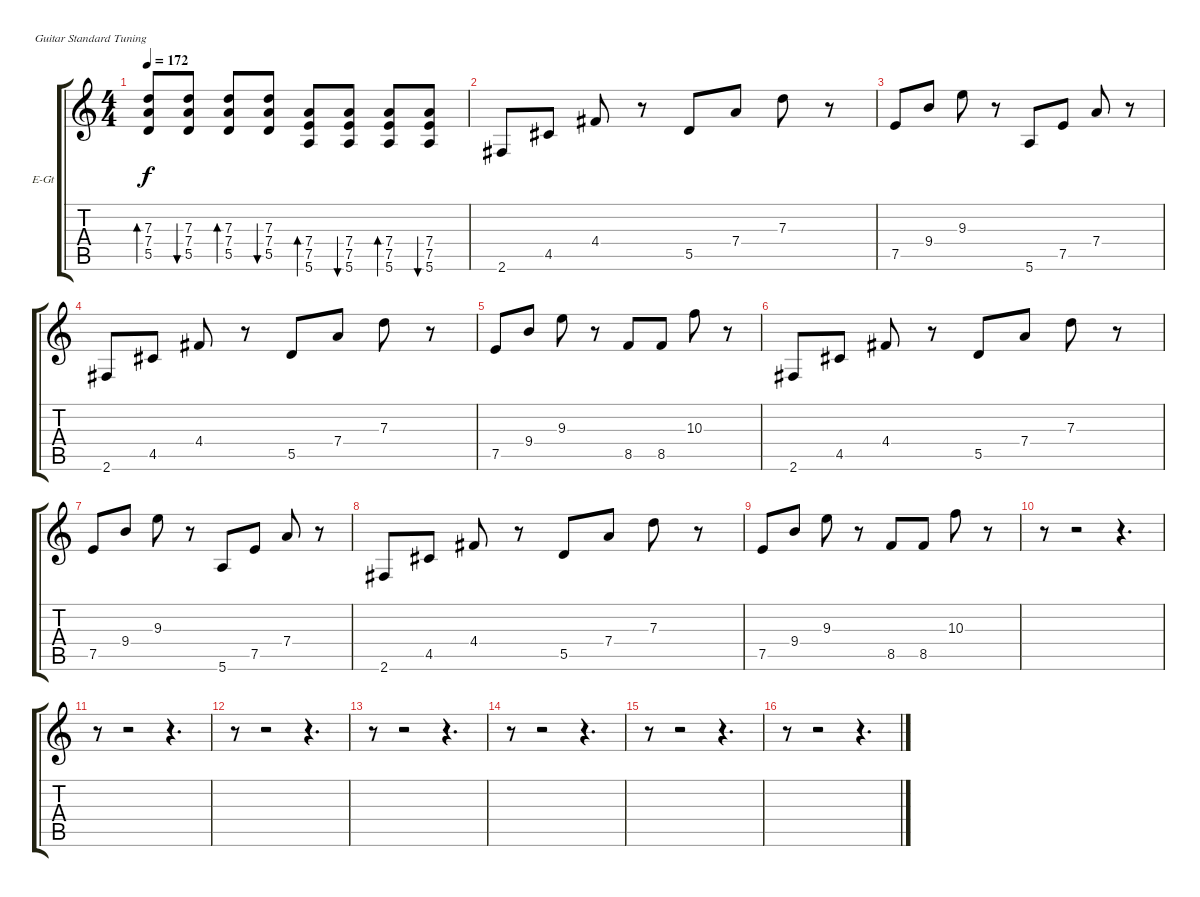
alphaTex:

\bracketExtendMode groupsimilarinstruments
\firstSystemTrackNameOrientation horizontal
\otherSystemsTrackNameOrientation horizontal
\track ("Гитара" "E-Gt") {instrument distortionguitar}
\staff {score tabs}
\tuning (E4 B3 G3 D3 A2 E2)
\ts (4 4)
\tempo 172
\clef g2
\ks c
(7.3 7.4 5.5).8{bd 60 dy f} (7.3 7.4 5.5).8{bu 60} (7.3 7.4 5.5).8{bd 60} (7.3 7.4 5.5).8{bu 60} (7.4 7.5 5.6).8{bd 60} (7.4 7.5 5.6).8{bu 60} (7.4 7.5 5.6).8{bd 60} (7.4 7.5 5.6).8{bu 60} |
2.6.8 4.5.8 4.4.8 r.8 5.5.8 7.4.8 7.3.8 r.8 |
7.5.8 9.4.8 9.3.8 r.8 5.6.8 7.5.8 7.4.8 r.8 |
2.6.8 4.5.8 4.4.8 r.8 5.5.8 7.4.8 7.3.8 r.8 |
7.5.8 9.4.8 9.3.8 r.8 8.5.8 8.5.8 10.3.8 r.8 |
2.6.8 4.5.8 4.4.8 r.8 5.5.8 7.4.8 7.3.8 r.8 |
7.5.8 9.4.8 9.3.8 r.8 5.6.8 7.5.8 7.4.8 r.8 |
2.6.8 4.5.8 4.4.8 r.8 5.5.8 7.4.8 7.3.8 r.8 |
7.5.8 9.4.8 9.3.8 r.8 8.5.8 8.5.8 10.3.8 r.8 |
r.8 r.2 r.4{d} |
r.8 r.2 r.4{d} |
r.8 r.2 r.4{d} |
r.8 r.2 r.4{d} |
r.8 r.2 r.4{d} |
r.8 r.2 r.4{d} |
r.8 r.2 r.4{d}
